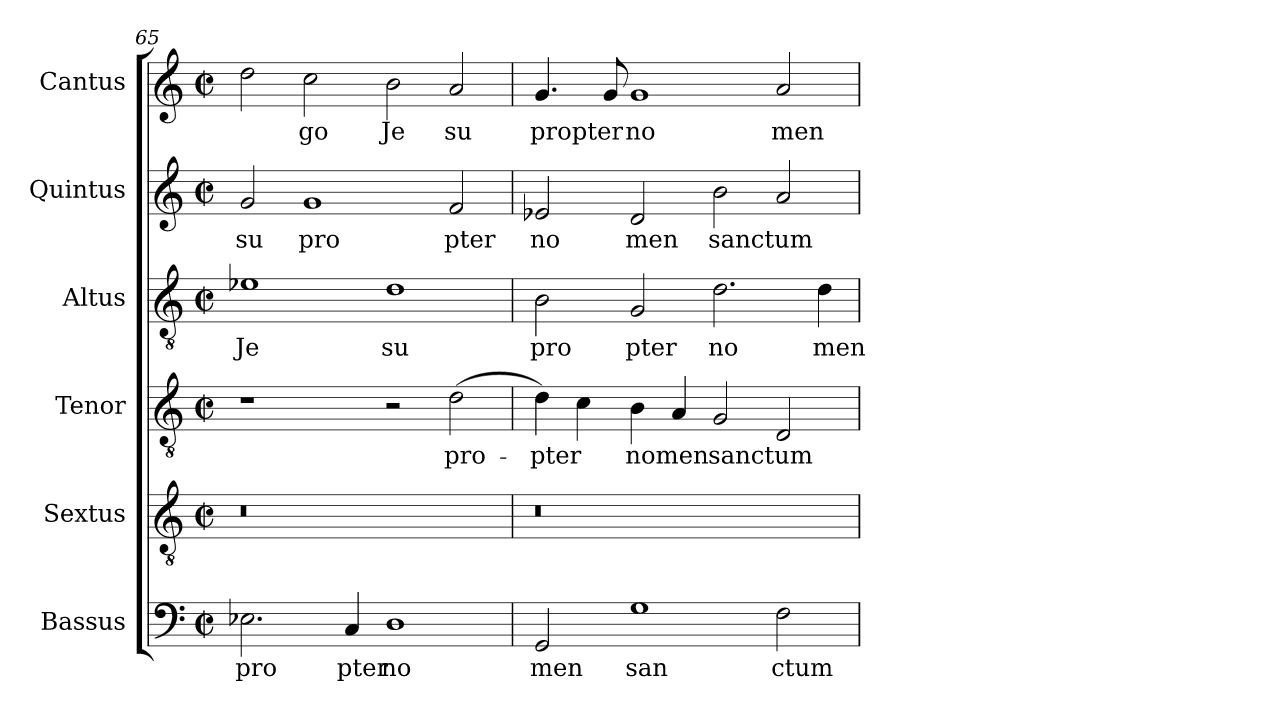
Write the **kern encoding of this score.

**kern	**text	**kern	**kern	**text	**kern	**text	**kern	**text	**kern	**text
*part6	*part6	*part5	*part4	*part4	*part3	*part3	*part2	*part2	*part1	*part1
*staff6	*staff6	*staff5	*staff4	*staff4	*staff3	*staff3	*staff2	*staff2	*staff1	*staff1
*I"Bassus	*	*I"Sextus	*I"Tenor	*	*I"Altus	*	*I"Quintus	*	*I"Cantus	*
*clefF4	*	*clefGv2	*clefGv2	*	*clefGv2	*	*clefG2	*	*clefG2	*
*k[]	*	*k[]	*k[]	*	*k[]	*	*k[]	*	*k[]	*
*C:	*	*C:	*C:	*	*C:	*	*C:	*	*C:	*
*M2/2	*	*M2/2	*M2/2	*	*M2/2	*	*M2/2	*	*M2/2	*
*met(c|)	*	*met(c|)	*met(c|)	*	*met(c|)	*	*met(c|)	*	*met(c|)	*
=65	=65	=65	=65	=65	=65	=65	=65	=65	=65	=65
!	!LO:LY:b:cj	!	!	!	!	!LO:LY:b:cj	!	!LO:LY:b:cj	!	!
2.E-X\	pro	0r	1r	.	1e-X	Je	2g/	su	2dd\	.
!	!	!	!	!	!	!	!	!LO:LY:b:cj	!	!LO:LY:b:cj
.	.	.	.	.	.	.	1g	pro	2cc\	go
!	!LO:LY:b:cj	!	!	!	!	!	!	!	!	!
4C/	pter	.	.	.	.	.	.	.	.	.
!	!LO:LY:b:cj	!	!	!	!	!LO:LY:b:cj	!	!	!	!LO:LY:b:cj
1D	no	.	2r	.	1d	su	.	.	2b\	Je
!	!	!	!	!LO:LY:b	!	!	!	!LO:LY:b:cj	!	!LO:LY:b:cj
.	.	.	(>2d\	pro-	.	.	2f/	pter	2a/	su
=66	=66	=66	=66	=66	=66	=66	=66	=66	=66	=66
!	!LO:LY:b:cj	!	!	!LO:LY:b	!	!LO:LY:b:cj	!	!LO:LY:b:cj	!	!LO:LY:b
2GG/	men	0r	4d\)	-pter	2B\	pro	2e-X/	no	4.g/	propter
.	.	.	4c\	.	.	.	.	.	.	.
.	.	.	.	.	.	.	.	.	8g/	.
!	!LO:LY:b:cj	!	!	!LO:LY:b	!	!LO:LY:b:cj	!	!LO:LY:b:cj	!	!LO:LY:b:cj
1G	san	.	4B\	nomen	2G/	pter	2d/	men	1g	no
.	.	.	4A/	.	.	.	.	.	.	.
!	!	!	!	!LO:LY:b	!	!LO:LY:b:cj	!	!LO:LY:b	!	!
.	.	.	2G/	sanctum	2.d\	no	2b\	sanctum	.	.
!	!LO:LY:b:cj	!	!	!	!	!	!	!	!	!LO:LY:b:cj
2F\	ctum	.	2D/	.	.	.	2a/	.	2a/	men
!	!	!	!	!	!	!LO:LY:b:cj	!	!	!	!
.	.	.	.	.	4d\	men	.	.	.	.
=	=	=	=	=	=	=	=	=	=	=
*-	*-	*-	*-	*-	*-	*-	*-	*-	*-	*-
